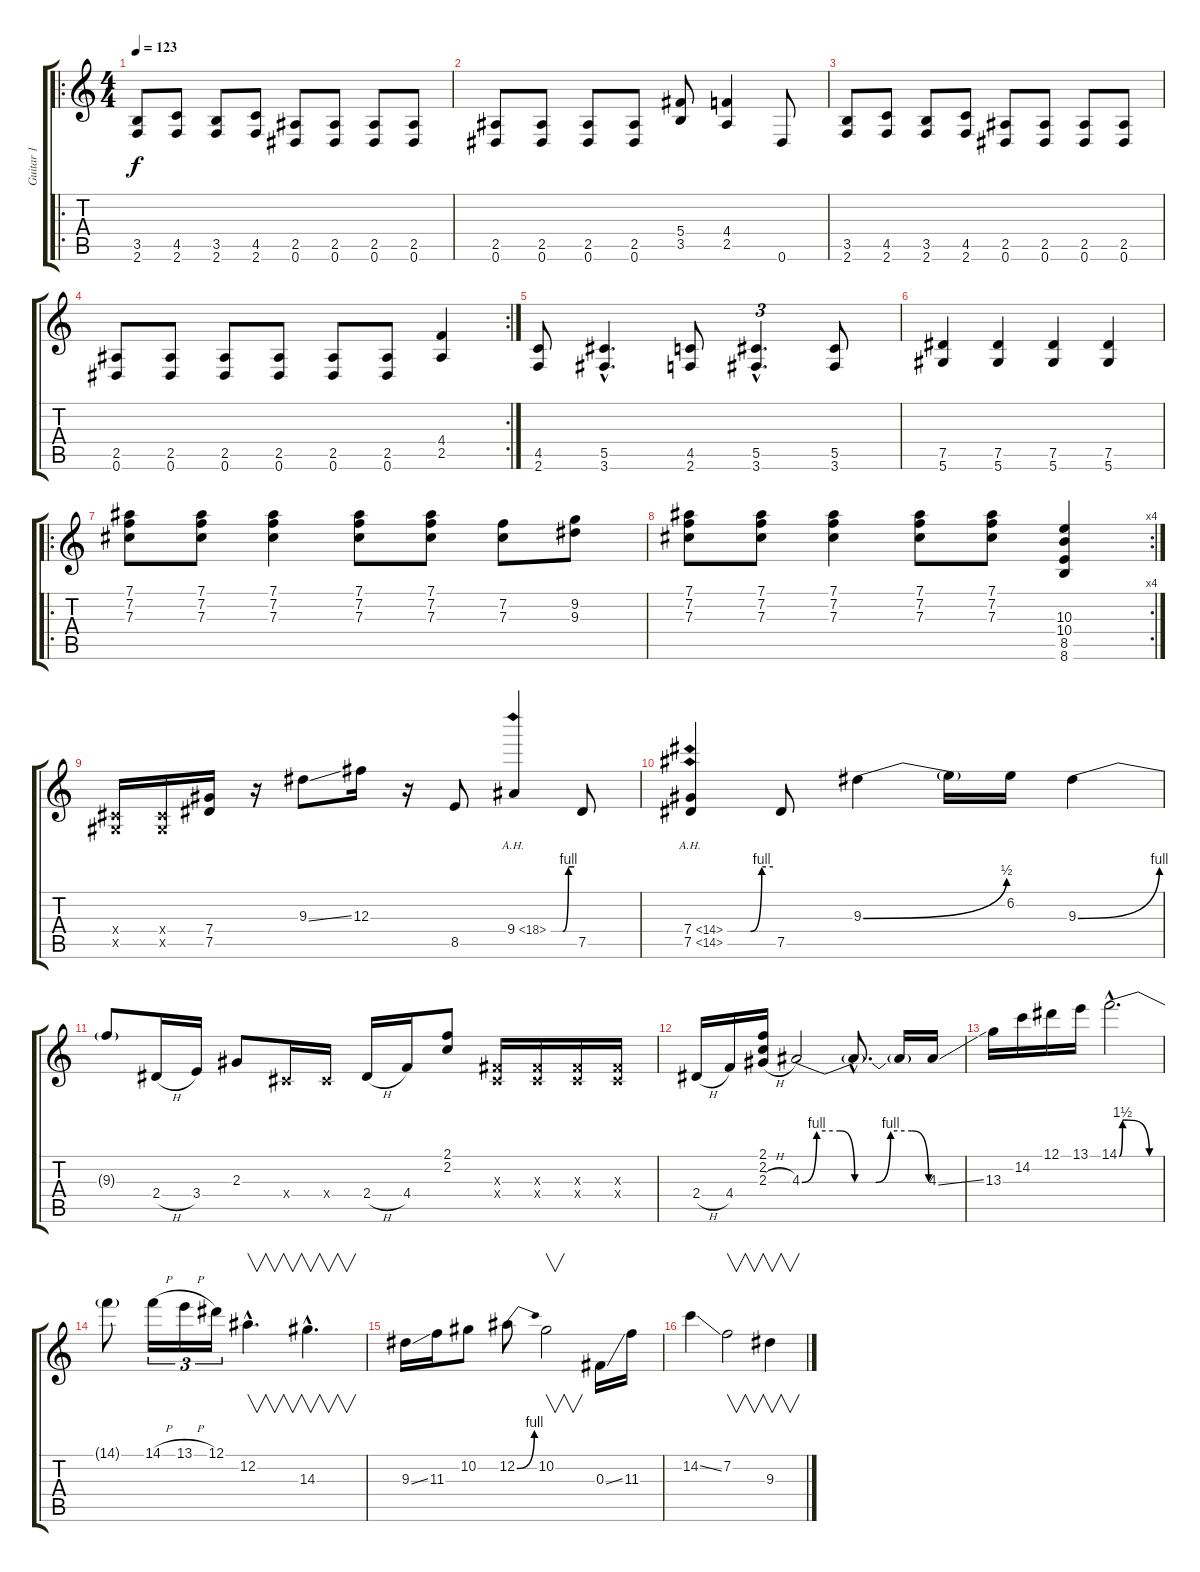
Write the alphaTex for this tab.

\track ("Guitar 1" "Guitar 1") {instrument overdrivenguitar}
\staff {score tabs}
\tuning (Eb4 Bb3 Gb3 Db3 Ab2 Eb2) {hide}
\ro
\ts (4 4)
\tempo 123
\clef g2
\ks c
(3.5 2.6).8{dy f} (4.5 2.6).8 (3.5 2.6).8 (4.5 2.6).8 (2.5 0.6).8 (2.5 0.6).8 (2.5 0.6).8 (2.5 0.6).8 |
(2.5 0.6).8 (2.5 0.6).8 (2.5 0.6).8 (2.5 0.6).8 (5.4 3.5).8 (4.4 2.5).4 0.6.8 |
(3.5 2.6).8 (4.5 2.6).8 (3.5 2.6).8 (4.5 2.6).8 (2.5 0.6).8 (2.5 0.6).8 (2.5 0.6).8 (2.5 0.6).8 |
\rc 2
(2.5 0.6).8 (2.5 0.6).8 (2.5 0.6).8 (2.5 0.6).8 (2.5 0.6).8 (2.5 0.6).8 (4.4 2.5).4 |
(4.5 2.6).8 (5.5{hac} 3.6{hac}).4{d} (4.5 2.6).8 (5.5{hac} 3.6{hac}).4{d tu (3 2)} (5.5 3.6).8 |
(7.5 5.6).4 (7.5 5.6).4 (7.5 5.6).4 (7.5 5.6).4 |
\ro
(7.1 7.2 7.3).8 (7.1 7.2 7.3).8 (7.1 7.2 7.3).4 (7.1 7.2 7.3).8 (7.1 7.2 7.3).8 (7.2 7.3).8 (9.2 9.3).8 |
\rc 4
(7.1 7.2 7.3).8 (7.1 7.2 7.3).8 (7.1 7.2 7.3).4 (7.1 7.2 7.3).8 (7.1 7.2 7.3).8 (10.3 10.4 8.5 8.6).4 |
(0.4{x} 0.5{x}).16 (0.4{x} 0.5{x}).16 (7.4 7.5).16 r.16 9.3{ss}.8 12.3.16 r.16 8.5.8 9.4{be (custom 0 0 30 0 45 4 60 4) ah 9}.4 7.5.8 |
(7.4{be (custom 0 0 30 0 45 4 60 4) ah 7} 7.5{ah 7}).4 7.5.8 9.3{be (bend 0 0 60 2)}.4 9.3{t}.16 6.2.16 9.3{be (bend 0 0 60 4)}.4 |
9.3{t}.8 2.4{h}.16 3.4.16 2.3.8 0.4{x}.16 0.4{x}.16 2.4{h}.16 4.4.16 (2.1 2.2).8 (0.3{x} 0.4{x}).16 (0.3{x} 0.4{x}).16 (0.3{x} 0.4{x}).16 (0.3{x} 0.4{x}).16 |
2.4{h}.16 4.4.16 (2.1 2.2 2.3{h}).16 4.3{be (custom 0 0 7 4 18 4 25 0 35 0 42 4 52 4 60 0)}.2 4.3{hac t}.8{d} 4.3{t}.16 4.3{ss}.16 |
13.3.16 14.2.16 12.1.16 13.1.16 14.1{be (custom 0 0 5 6 13 6 45 0 60 0) hac}.2{d} |
14.1{t}.8 14.1{h}.16{tu (3 2)} 13.1{h}.16{tu (3 2)} 12.1.16{tu (3 2)} 12.2{hac}.4{v d} 14.3{hac}.4{v d} |
9.3{ss}.16 11.3.16 10.2.8 12.2{be (bend 0 0 60 4)}.8 10.2.2{v} 0.3{ss}.16 11.3.16 |
14.2{ss}.4 7.2.2{v} 9.3.4{v}
